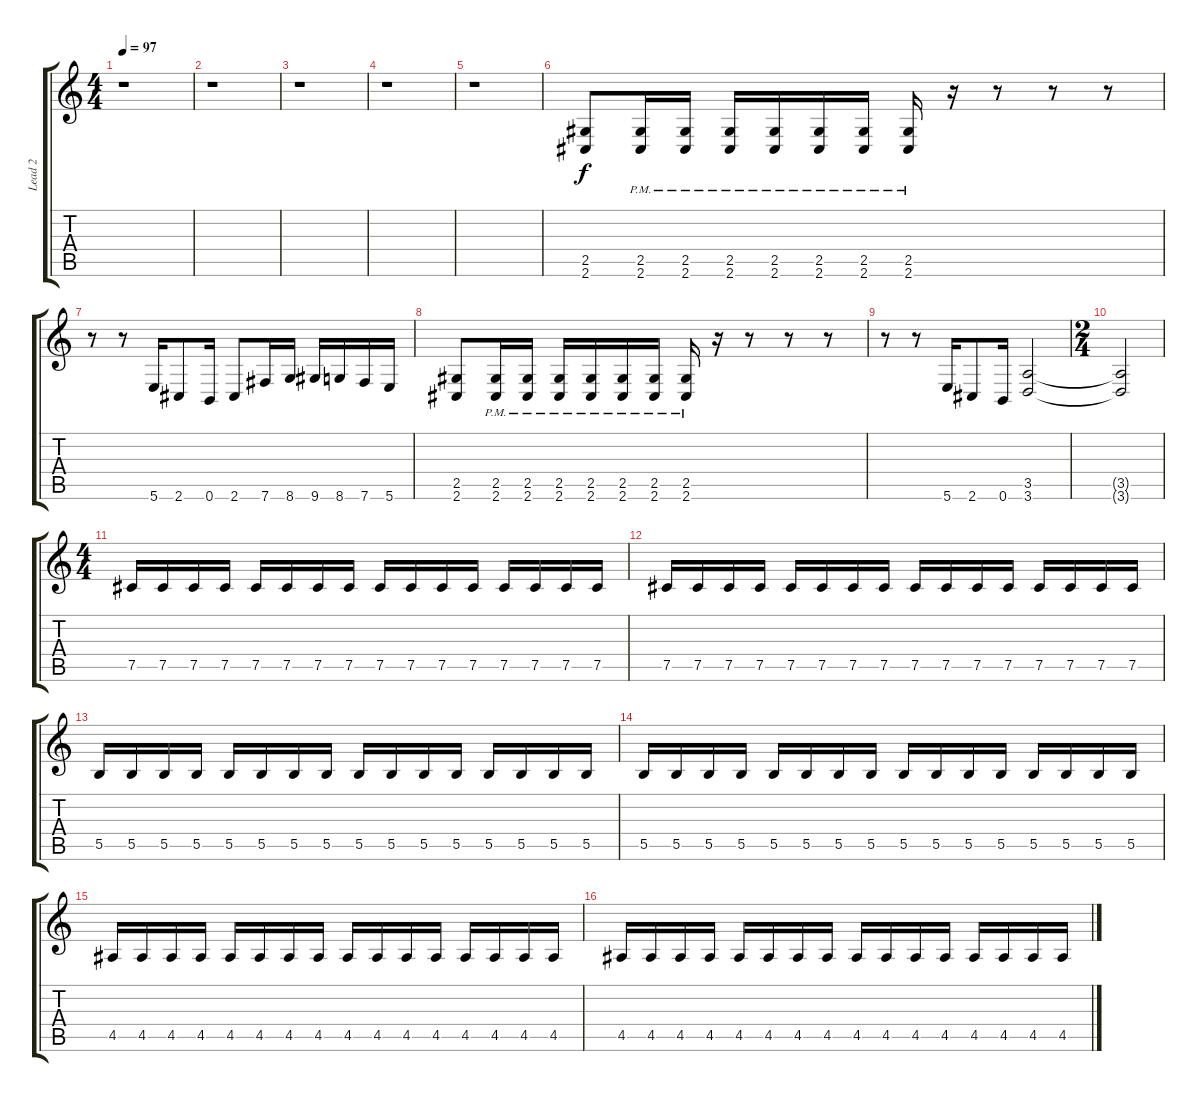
\track ("Lead 2" "Lead 2") {instrument distortionguitar}
\staff {score tabs}
\tuning (Db4 Ab3 E3 B2 Gb2 B1) {hide}
\ts (4 4)
\tempo 97
\clef g2
\ks c
r.1{dy f} |
r.1 |
r.1 |
r.1 |
r.1 |
\section ("" "")
(2.5 2.6).8 (2.5{pm} 2.6{pm}).16 (2.5{pm} 2.6{pm}).16 (2.5{pm} 2.6{pm}).16 (2.5{pm} 2.6{pm}).16 (2.5{pm} 2.6{pm}).16 (2.5{pm} 2.6{pm}).16 (2.5{pm} 2.6{pm}).16 r.16 r.8 r.8 r.8 |
r.8 r.8 5.6.16 2.6.8 0.6.16 2.6.8 7.6.16 8.6.16 9.6.16 8.6.16 7.6.16 5.6.16 |
(2.5 2.6).8 (2.5{pm} 2.6{pm}).16 (2.5{pm} 2.6{pm}).16 (2.5{pm} 2.6{pm}).16 (2.5{pm} 2.6{pm}).16 (2.5{pm} 2.6{pm}).16 (2.5{pm} 2.6{pm}).16 (2.5{pm} 2.6{pm}).16 r.16 r.8 r.8 r.8 |
r.8 r.8 5.6.16 2.6.8 0.6.16 (3.5 3.6).2 |
\ts (2 4)
(3.5{t} 3.6{t}).2 |
\ts (4 4)
7.5.16 7.5.16 7.5.16 7.5.16 7.5.16 7.5.16 7.5.16 7.5.16 7.5.16 7.5.16 7.5.16 7.5.16 7.5.16 7.5.16 7.5.16 7.5.16 |
7.5.16 7.5.16 7.5.16 7.5.16 7.5.16 7.5.16 7.5.16 7.5.16 7.5.16 7.5.16 7.5.16 7.5.16 7.5.16 7.5.16 7.5.16 7.5.16 |
5.5.16 5.5.16 5.5.16 5.5.16 5.5.16 5.5.16 5.5.16 5.5.16 5.5.16 5.5.16 5.5.16 5.5.16 5.5.16 5.5.16 5.5.16 5.5.16 |
5.5.16 5.5.16 5.5.16 5.5.16 5.5.16 5.5.16 5.5.16 5.5.16 5.5.16 5.5.16 5.5.16 5.5.16 5.5.16 5.5.16 5.5.16 5.5.16 |
4.5.16 4.5.16 4.5.16 4.5.16 4.5.16 4.5.16 4.5.16 4.5.16 4.5.16 4.5.16 4.5.16 4.5.16 4.5.16 4.5.16 4.5.16 4.5.16 |
4.5.16 4.5.16 4.5.16 4.5.16 4.5.16 4.5.16 4.5.16 4.5.16 4.5.16 4.5.16 4.5.16 4.5.16 4.5.16 4.5.16 4.5.16 4.5.16
